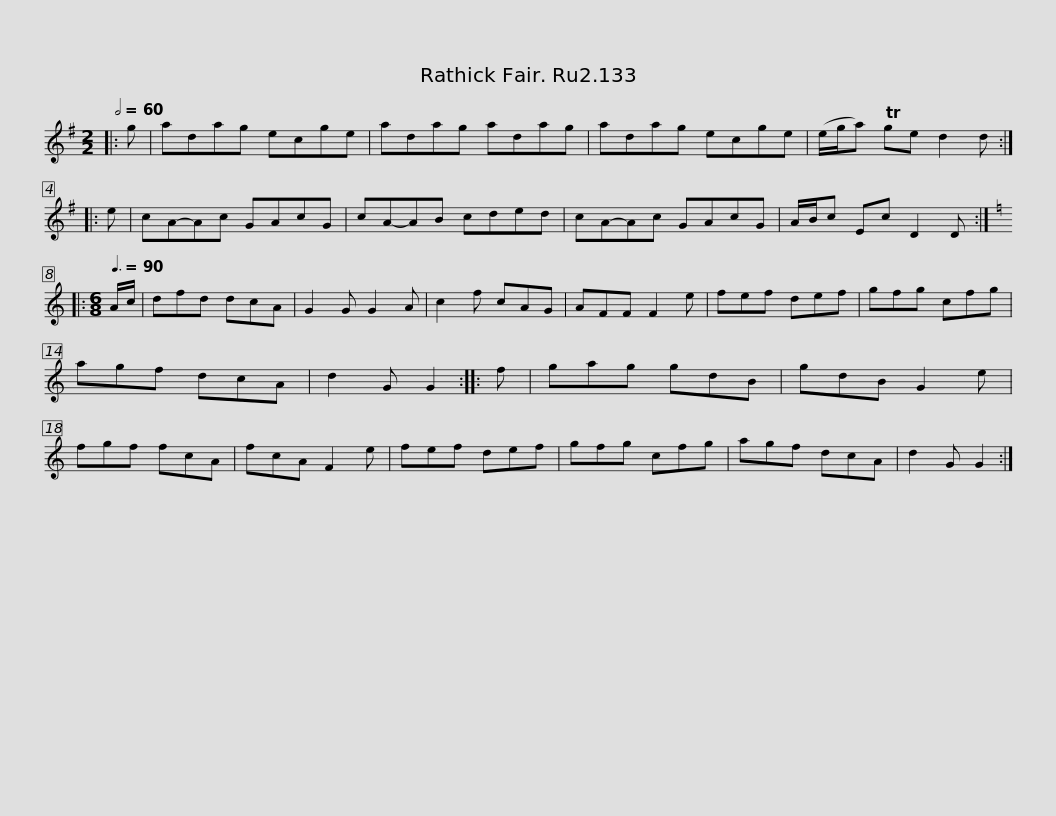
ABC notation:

X:1
L:1/8
Q:1/2=60
M:2/2
I:linebreak $
K:G
V:1 treble
V:1
|: g | adag ecge | adag adag | adag ecge | (e/g/a) Tge d2 d :: %5
 e |$ cA-Ac GAcG | cA-AB cded | cA-Ac GAcG | A/B/c Ec D2 D :: %10
[K:C][M:6/8][Q:3/8=90] A/c/ | dfd dcA |$ G2 G G2 A | c2 f cAG | AFF F2 e | %15
 fef def | gfg cfg | agf dcA | d2 G G2 :: f | %20
 gag gdB |$ gdB G2 e | fgf fcA | fcA F2 e | fef def | %25
 gfg cfg | agf dcA | d2 G G2 :| %28
